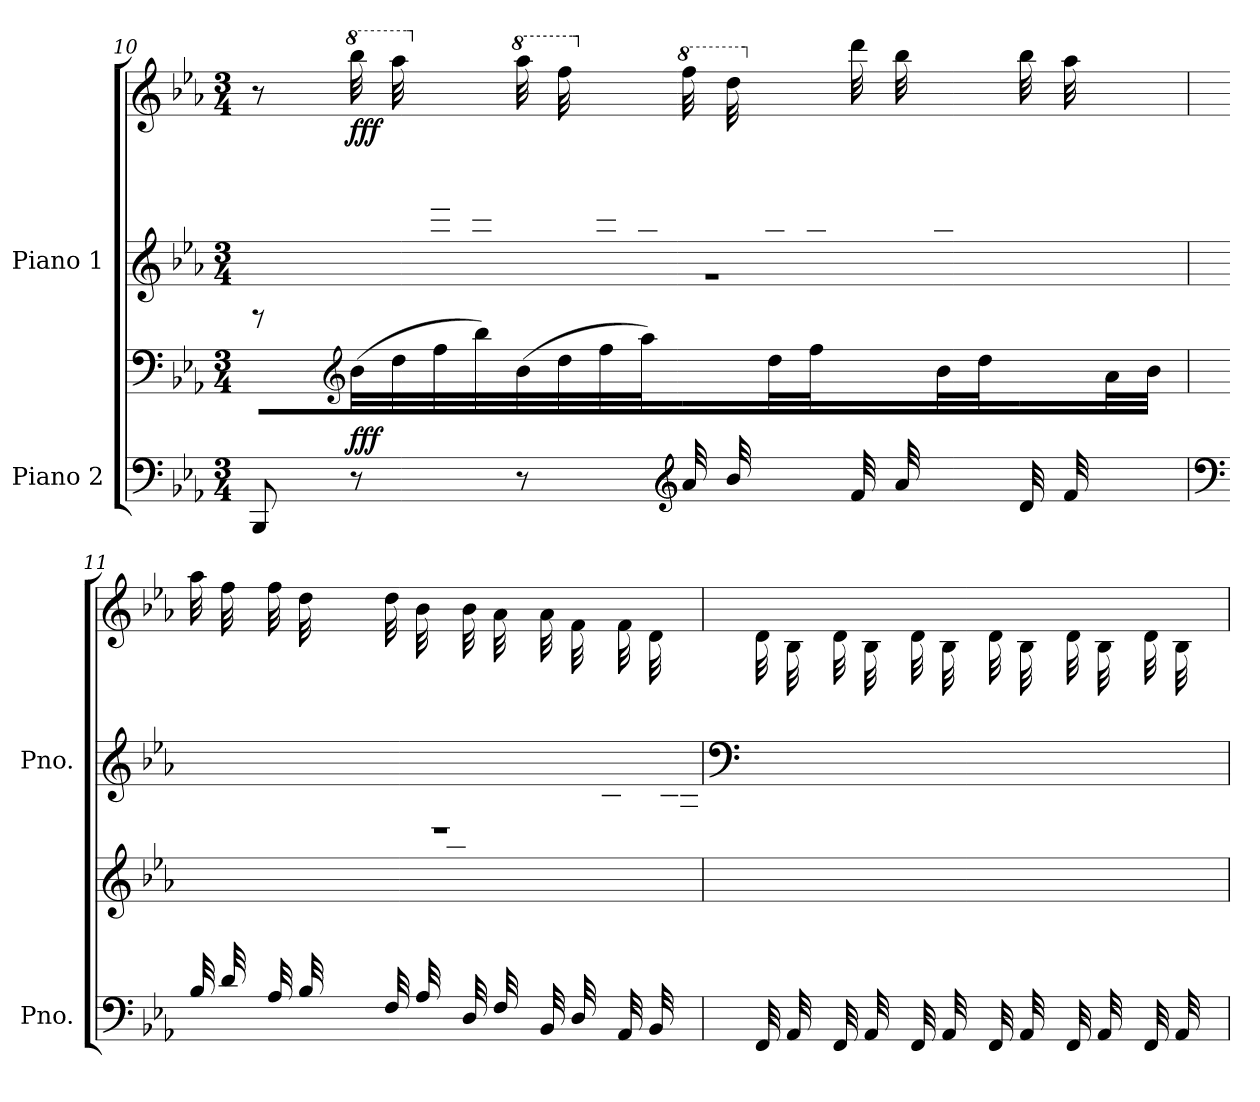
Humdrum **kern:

**kern	**kern	**dynam	**kern	**kern	**dynam
*part2	*part2	*part2	*part1	*part1	*part1
*staff4	*staff3	*staff3/4	*staff2	*staff1	*staff1/2
*I"Piano 2	*	*	*I"Piano 1	*	*
*I'Pno.	*	*	*I'Pno.	*	*
!!LO:LB:g=z
*clefF4	*clefF4	*	*clefG2	*clefG2	*
*k[b-e-a-]	*k[b-e-a-]	*	*k[b-e-a-]	*k[b-e-a-]	*
*M3/4	*M3/4	*	*M3/4	*M3/4	*
=10	=10	=10	=10	=10	=10
*^	*	*	*^	*	*
4.ryy	8BBB-/	8r	.	8.ryy	2.r	8r	.
*	*	*clefG2	*	*	*	*	*
*	*	*	*	*	*	*8va	*
!	!	!	!LO:DY:a=2	!	!	!	!LO:DY:b
.	8r	(32b-\LLL	fff	.	.	(32bbb-\LLL	fff
.	.	32dd\	.	.	.	32aaa-\	.
*	*	*	*	*	*	*X8va	*
.	.	32ff\	.	32fff/	.	16ryy	.
.	.	32bb-\JJJ)	.	32ddd/JJJ)	.	.	.
*	*	*	*	*	*	*8va	*
.	8r	(32b-\LLL	.	16ryy	.	(32aaa-\LLL	.
.	.	32dd\	.	.	.	32fff\	.
*	*	*	*	*	*	*X8va	*
.	.	32ff\	.	32ddd/	.	16ryy	.
.	.	32aa-\JJJ)	.	32bb-/JJJ)	.	.	.
*clefG2	*	*	*	*	*	*	*
*	*	*	*	*	*	*8va	*
(32a-/LLL	8rcyy	16ryy	.	16ryy	.	(32fff\LLL	.
32b-/	.	.	.	.	.	32ddd\	.
*	*	*	*	*	*	*X8va	*
16ryy	.	32dd\	.	32bb-/	.	16ryy	.
.	.	32ff\JJJ)	.	32aa-/JJJ)	.	.	.
(32f/LLL	4rCCyy	16ryy	.	16ryy	.	(32ddd\LLL	.
32a-/	.	.	.	.	.	32bb-\	.
16ryy	.	32b-\	.	32aa-/	.	16ryy	.
.	.	32dd\JJJ)	.	32ff/JJJ)	.	.	.
(32d/LLL	.	16ryy	.	16ryy	.	(32bb-\LLL	.
32f/	.	.	.	.	.	32aa-\	.
16ryy	.	32a-\	.	32ff/	.	16ryy	.
.	.	32b-\JJJ)	.	32dd/JJJ)	.	.	.
!!LO:PB:g=z
=11	=11	=11	=11	=11	=11	=11	=11
*clefF4	*	*	*	*	*	*	*
32B-/LLL	2.rEEyy	16ryy	.	16ryy	2.r	(32aa-\LLL	.
32d/	.	.	.	.	.	32ff\	.
16ryy	.	32f\	.	32dd/	.	16ryy	.
.	.	32a-\JJJ	.	32b-/JJJ)	.	.	.
32A-/LLL	.	16ryy	.	16ryy	.	(32ff\LLL	.
32B-/	.	.	.	.	.	32dd\	.
16ryy	.	32d\	.	32b-/	.	16ryy	.
.	.	32f\JJJ	.	32a-/JJJ)	.	.	.
*	*	*clefF4	*	*	*	*	*
32F/LLL	.	16ryy	.	16ryy	.	(32dd\LLL	.
32A-/	.	.	.	.	.	32b-\	.
16ryy	.	32B-\	.	32a-/	.	16ryy	.
.	.	32d\JJJ	.	32f/JJJ)	.	.	.
32D/LLL	.	16ryy	.	16ryy	.	(32b-\LLL	.
32F/	.	.	.	.	.	32a-\	.
16ryy	.	32F\	.	32f/	.	16ryy	.
.	.	32A-\JJJ	.	32d/JJJ)	.	.	.
32BB-/LLL	.	16ryy	.	16ryy	.	(32a-\LLL	.
32D/	.	.	.	.	.	32f\	.
16ryy	.	32F\	.	32d/	.	16ryy	.
.	.	32A-\JJJ	.	32B-/JJJ)	.	.	.
32AA-/LLL	.	16ryy	.	16ryy	.	(32f\LLL	.
32BB-/	.	.	.	.	.	32d\	.
16ryy	.	32D\	.	32B-/	.	16ryy	.
.	.	32F\JJJ	.	32A-/JJJ)	.	.	.
*v	*v	*	*	*	*	*	*
!!LO:LB:g=z
=12	=12	=12	=12	=12	=12	=12
*	*	*	*clefF4	*	*	*
*	*^	*	*	*	*	*
32FF/LLL	2.rAyy	16ryy	.	16ryy	2.rGGyy	(32d\LLL	.
32AA-/	.	.	.	.	.	32B-\	.
16ryy	.	32D\	.	32A-/	.	16ryy	.
.	.	32F\JJJ	.	32F/JJJ)	.	.	.
32FF/LLL	.	16ryy	.	16ryy	.	(32d\LLL	.
32AA-/	.	.	.	.	.	32B-\	.
16ryy	.	32D\	.	32A-/	.	16ryy	.
.	.	32F\JJJ	.	32F/JJJ)	.	.	.
32FF/LLL	.	16ryy	.	16ryy	.	(32d\LLL	.
32AA-/	.	.	.	.	.	32B-\	.
16ryy	.	32D\	.	32A-/	.	16ryy	.
.	.	32F\JJJ	.	32F/JJJ)	.	.	.
32FF/LLL	.	16ryy	.	16ryy	.	(32d\LLL	.
32AA-/	.	.	.	.	.	32B-\	.
16ryy	.	32D\	.	32A-/	.	16ryy	.
.	.	32F\JJJ	.	32F/JJJ)	.	.	.
32FF/LLL	.	16ryy	.	16ryy	.	(32d\LLL	.
32AA-/	.	.	.	.	.	32B-\	.
16ryy	.	32D\	.	32A-/	.	16ryy	.
.	.	32F\JJJ	.	32F/JJJ)	.	.	.
32FF/LLL	.	16ryy	.	16ryy	.	(32d\LLL	.
32AA-/	.	.	.	.	.	32B-\	.
16ryy	.	32D\	.	32A-/	.	16ryy	.
.	.	32F\JJJ	.	32F/JJJ)	.	.	.
*	*v	*v	*	*	*	*	*
*	*	*	*v	*v	*	*
=	=	=	=	=	=
*-	*-	*-	*-	*-	*-
